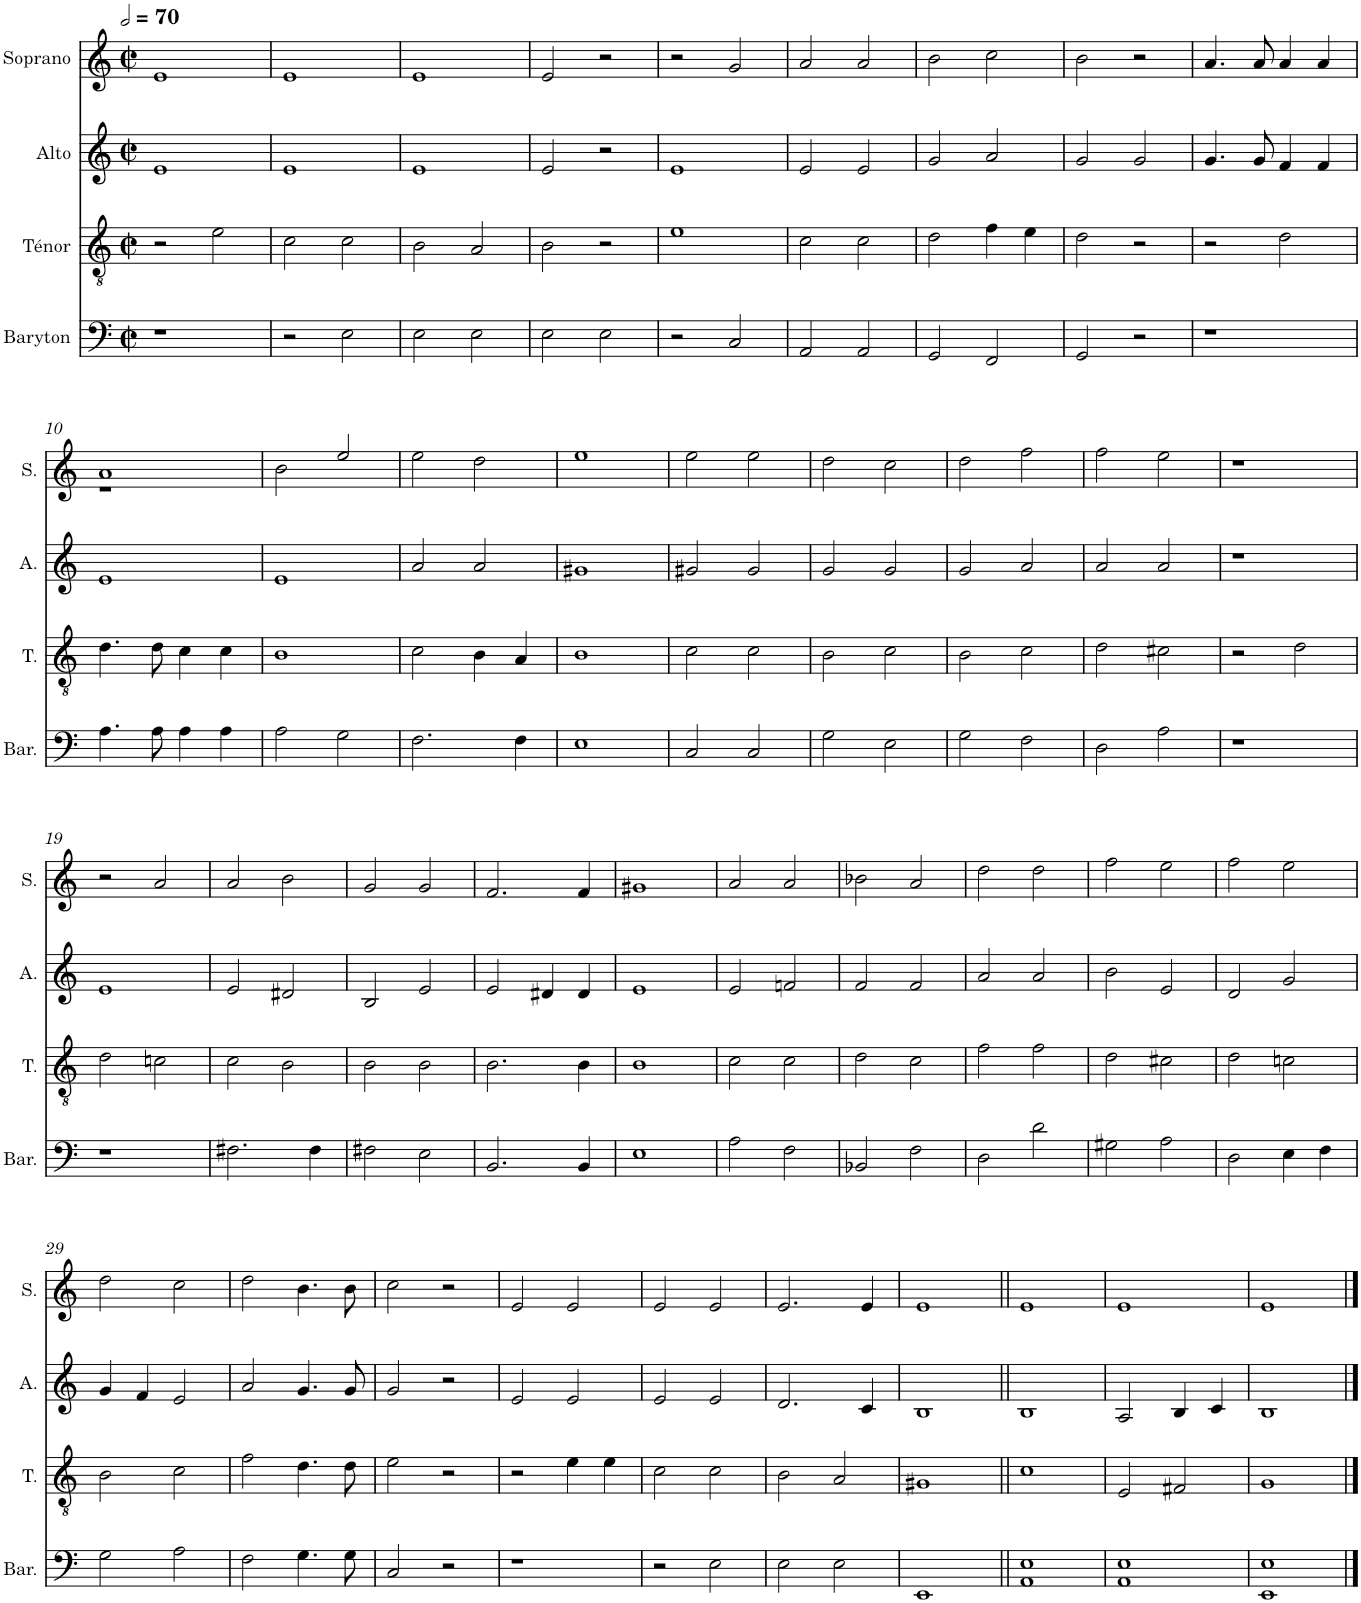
**kern	**kern	**kern	**kern
*part4	*part3	*part2	*part1
*staff4	*staff3	*staff2	*staff1
*I"Baryton	*I"Ténor	*I"Alto	*I"Soprano
*I'Bar.	*I'T.	*I'A.	*I'S.
*clefF4	*clefGv2	*clefG2	*clefG2
*k[]	*k[]	*k[]	*k[]
*M2/2	*M2/2	*M2/2	*M2/2
*met(c|)	*met(c|)	*met(c|)	*met(c|)
*MM140	*MM140	*MM140	*MM140
=1	=1	=1	=1
1r	2r	1e	1e
.	2e\	.	.
=2	=2	=2	=2
2r	2c\	1e	1e
2E\	2c\	.	.
=3	=3	=3	=3
2E\	2B\	1e	1e
2E\	2A/	.	.
=4	=4	=4	=4
2E\	2B\	2e/	2e/
2E\	2r	2r	2r
=5	=5	=5	=5
2r	1e	1e	2r
2C/	.	.	2g/
=6	=6	=6	=6
2AA/	2c\	2e/	2a/
2AA/	2c\	2e/	2a/
=7	=7	=7	=7
2GG/	2d\	2g/	2b\
2FF/	4f\	2a/	2cc\
.	4e\	.	.
=8	=8	=8	=8
2GG/	2d\	2g/	2b\
2r	2r	2g/	2r
=9	=9	=9	=9
1r	2r	4.g/	4.a/
.	.	8g/	8a/
.	2d\	4f/	4a/
.	.	4f/	4a/
!!LO:LB:g=z
=10	=10	=10	=10
*	*	*	*^
4.A\	4.d\	1e	1a	1r
8A\	8d\	.	.	.
4A\	4c\	.	.	.
4A\	4c\	.	.	.
*	*	*	*v	*v
=11	=11	=11	=11
2A\	1B	1e	2b\
2G\	.	.	2ee/
=12	=12	=12	=12
2.F\	2c\	2a/	2ee\
.	4B\	2a/	2dd\
4F\	4A/	.	.
=13	=13	=13	=13
1E	1B	1g#X	1ee
=14	=14	=14	=14
2C/	2c\	2g#X/	2ee\
2C/	2c\	2g#/	2ee\
=15	=15	=15	=15
2G\	2B\	2g/	2dd\
2E\	2c\	2g/	2cc\
=16	=16	=16	=16
2G\	2B\	2g/	2dd\
2F\	2c\	2a/	2ff\
=17	=17	=17	=17
2D\	2d\	2a/	2ff\
2A\	2c#X\	2a/	2ee\
=18	=18	=18	=18
1r	2r	1r	1r
.	2d\	.	.
!!LO:LB:g=z
=19	=19	=19	=19
1r	2d\	1e	2r
.	2cn\	.	2a/
=20	=20	=20	=20
2.F#X\	2c\	2e/	2a/
.	2B\	2d#X/	2b\
4F#\	.	.	.
=21	=21	=21	=21
2F#X\	2B\	2B/	2g/
2E\	2B\	2e/	2g/
=22	=22	=22	=22
2.BB/	2.B\	2e/	2.f/
.	.	4d#X/	.
4BB/	4B\	4d#/	4f/
=23	=23	=23	=23
1E	1B	1e	1g#X
=24	=24	=24	=24
2A\	2c\	2e/	2a/
2F\	2c\	2fn/	2a/
=25	=25	=25	=25
2BB-X/	2d\	2f/	2b-X\
2F\	2c\	2f/	2a/
=26	=26	=26	=26
2D\	2f\	2a/	2dd\
2d\	2f\	2a/	2dd\
=27	=27	=27	=27
2G#X\	2d\	2b\	2ff\
2A\	2c#X\	2e/	2ee\
=28	=28	=28	=28
2D\	2d\	2d/	2ff\
4E\	2cn\	2g/	2ee\
4F\	.	.	.
!!LO:LB:g=z
=29	=29	=29	=29
2G\	2B\	4g/	2dd\
.	.	4f/	.
2A\	2c\	2e/	2cc\
=30	=30	=30	=30
2F\	2f\	2a/	2dd\
4.G\	4.d\	4.g/	4.b\
8G\	8d\	8g/	8b\
=31	=31	=31	=31
2C/	2e\	2g/	2cc\
2r	2r	2r	2r
=32	=32	=32	=32
1r	2r	2e/	2e/
.	4e\	2e/	2e/
.	4e\	.	.
=33	=33	=33	=33
2r	2c\	2e/	2e/
2E\	2c\	2e/	2e/
=34	=34	=34	=34
2E\	2B\	2.d/	2.e/
2E\	2A/	.	.
.	.	4c/	4e/
=35	=35	=35	=35
1EE	1G#X	1B	1e
=36||	=36||	=36||	=36||
1AA 1E	1c	1B	1e
=37	=37	=37	=37
1AA 1E	2E/	2A/	1e
.	2F#X/	4B/	.
.	.	4c/	.
=38	=38	=38	=38
1EE 1E	1G	1B	1e
==	==	==	==
*-	*-	*-	*-
